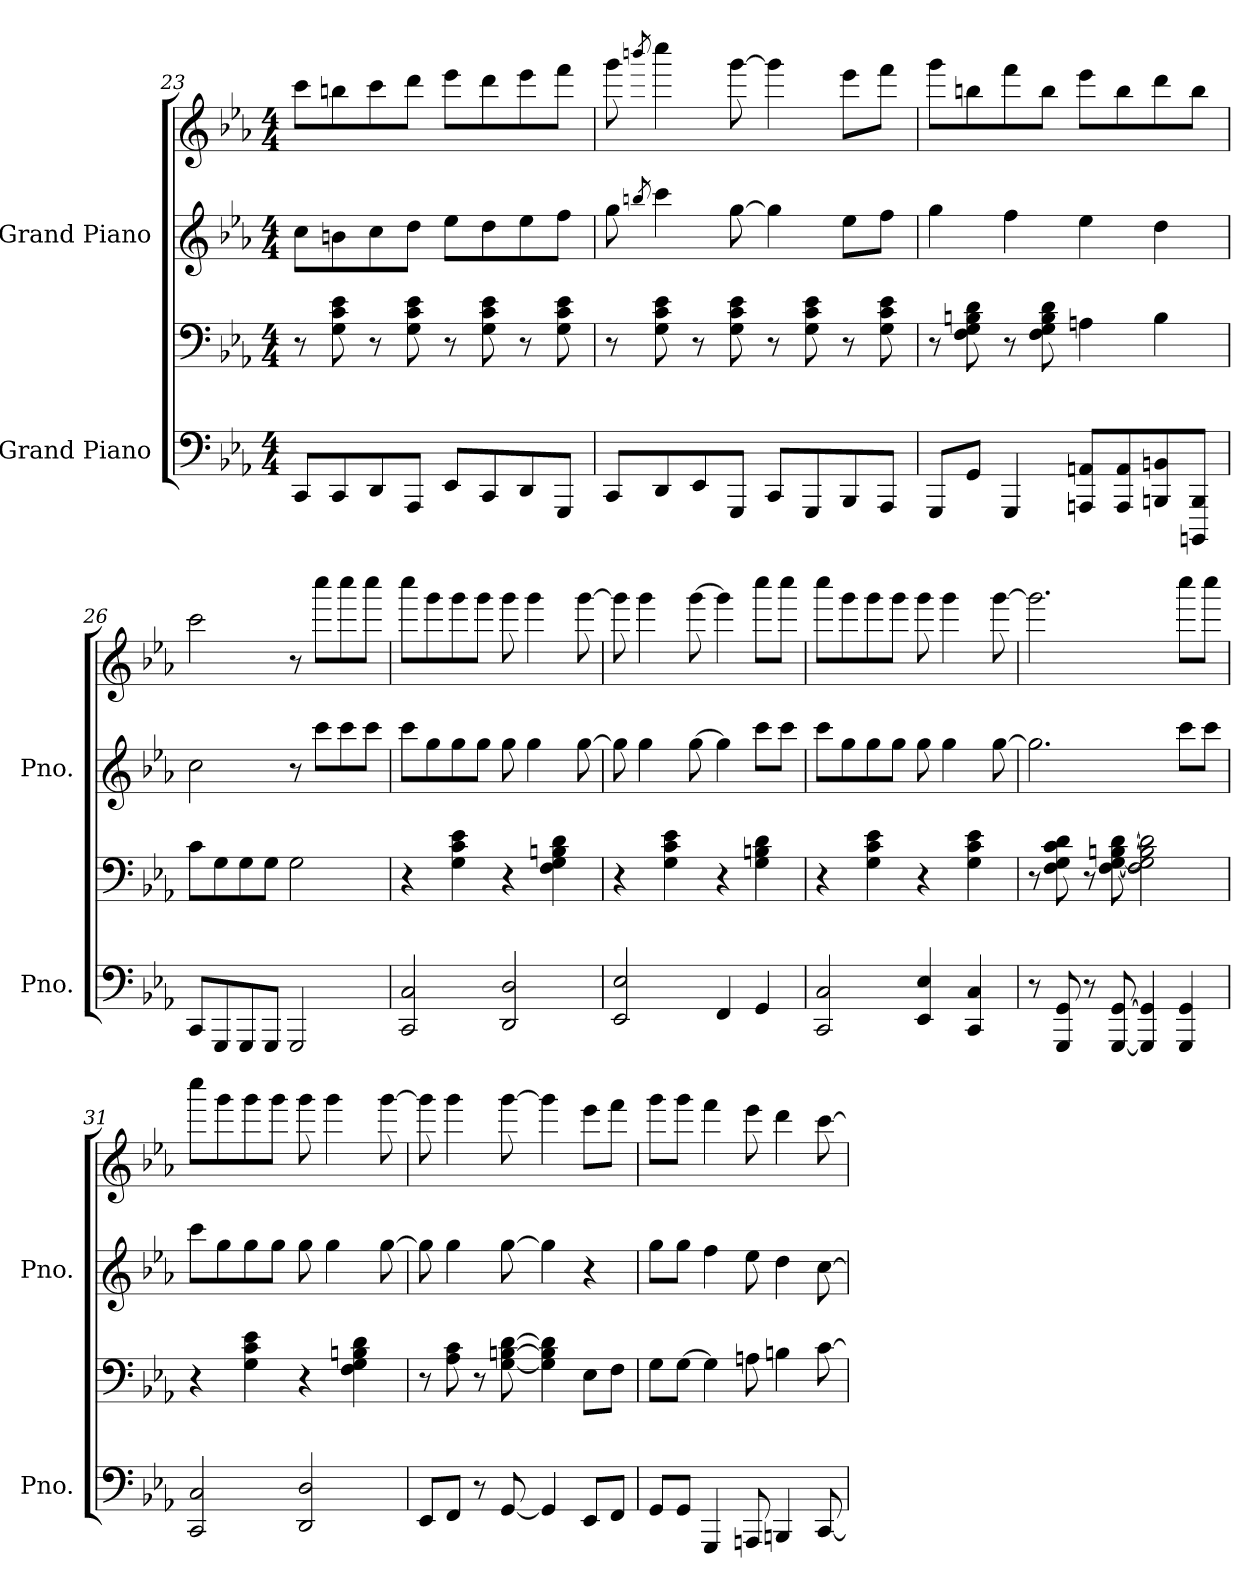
**kern	**kern	**kern	**kern
*part2	*part2	*part1	*part1
*staff4	*staff3	*staff2	*staff1
*I"Grand Piano	*	*I"Grand Piano	*
*I'Pno.	*	*I'Pno.	*
!!LO:LB:g=z
*clefF4	*clefF4	*clefG2	*clefG2
*k[b-e-a-]	*k[b-e-a-]	*k[b-e-a-]	*k[b-e-a-]
*M4/4	*M4/4	*M4/4	*M4/4
=23	=23	=23	=23
8CC/L	8r	8cc\L	8ccc\L
8CC/	8G\ 8c\ 8e-\	8bn\	8bbn\
8DD/	8r	8cc\	8ccc\
8AAA-/J	8G\ 8c\ 8e-\	8dd\J	8ddd\J
8EE-/L	8r	8ee-\L	8eee-\L
8CC/	8G\ 8c\ 8e-\	8dd\	8ddd\
8DD/	8r	8ee-\	8eee-\
8GGG/J	8G\ 8c\ 8e-\	8ff\J	8fff\J
=24	=24	=24	=24
8CC/L	8r	8gg\	8ggg\
.	.	8qbbn/	8qbbbn/
8DD/	8G\ 8c\ 8e-\	4ccc\	4cccc\
8EE-/	8r	.	.
8GGG/J	8G\ 8c\ 8e-\	[8gg\	[8ggg\
8CC/L	8r	4gg\]	4ggg\]
8GGG/	8G\ 8c\ 8e-\	.	.
8BBB-/	8r	8ee-\L	8eee-\L
8AAA-/J	8G\ 8c\ 8e-\	8ff\J	8fff\J
=25	=25	=25	=25
8GGG/L	8r	4gg\	8ggg\L
8GG/J	8F\ 8G\ 8Bn\ 8d\	.	8bbn\
4GGG/	8r	4ff\	8fff\
.	8F\ 8G\ 8B\ 8d\	.	8bb\J
8AAAn/ 8AAn/L	4An\	4ee-\	8eee-\L
8AAA/ 8AA/	.	.	8bb\
8BBBn/ 8BBn/	4B\	4dd\	8ddd\
8BBBBn/ 8BBB/J	.	.	8bb\J
!!LO:PB:g=z
=26	=26	=26	=26
8CC/L	8c\L	2cc\	2ccc\
8GGG/	8G\	.	.
8GGG/	8G\	.	.
8GGG/J	8G\J	.	.
2GGG/	2G\	8r	8r
.	.	8ccc\L	8cccc\L
.	.	8ccc\	8cccc\
.	.	8ccc\J	8cccc\J
=27	=27	=27	=27
2CC/ 2C/	4r	8ccc\L	8cccc\L
.	.	8gg\	8ggg\
.	4G\ 4c\ 4e-\	8gg\	8ggg\
.	.	8gg\J	8ggg\J
2DD/ 2D/	4r	8gg\	8ggg\
.	.	4gg\	4ggg\
.	4F\ 4G\ 4Bn\ 4d\	.	.
.	.	[8gg\	[8ggg\
=28	=28	=28	=28
2EE-/ 2E-/	4r	8gg\]	8ggg\]
.	.	4gg\	4ggg\
.	4G\ 4c\ 4e-\	.	.
.	.	[8gg\	[8ggg\
4FF/	4r	4gg\]	4ggg\]
4GG/	4G\ 4Bn\ 4d\	8ccc\L	8cccc\L
.	.	8ccc\J	8cccc\J
=29	=29	=29	=29
2CC/ 2C/	4r	8ccc\L	8cccc\L
.	.	8gg\	8ggg\
.	4G\ 4c\ 4e-\	8gg\	8ggg\
.	.	8gg\J	8ggg\J
4EE-/ 4E-/	4r	8gg\	8ggg\
.	.	4gg\	4ggg\
4CC/ 4C/	4G\ 4c\ 4e-\	.	.
.	.	[8gg\	[8ggg\
!!LO:LB:g=z
=30	=30	=30	=30
8r	8r	2.gg\]	2.ggg\]
8GGG/ 8GG/	8F\ 8G\ 8c\ 8d\	.	.
8r	8r	.	.
[8GGG/ [8GG/	[8F\ [8G\ [8Bn\ [8d\	.	.
4GGG/] 4GG/]	2F\] 2G\] 2B\] 2d\]	.	.
4GGG/ 4GG/	.	8ccc\L	8cccc\L
.	.	8ccc\J	8cccc\J
=31	=31	=31	=31
2CC/ 2C/	4r	8ccc\L	8cccc\L
.	.	8gg\	8ggg\
.	4G\ 4c\ 4e-\	8gg\	8ggg\
.	.	8gg\J	8ggg\J
2DD/ 2D/	4r	8gg\	8ggg\
.	.	4gg\	4ggg\
.	4F\ 4G\ 4Bn\ 4d\	.	.
.	.	[8gg\	[8ggg\
=32	=32	=32	=32
8EE-/L	8r	8gg\]	8ggg\]
8FF/J	8A-\ 8c\	4gg\	4ggg\
8r	8r	.	.
[8GG/	[8G\ [8Bn\ [8d\	[8gg\	[8ggg\
4GG/]	4G\] 4B\] 4d\]	4gg\]	4ggg\]
8EE-/L	8E-\L	4r	8eee-\L
8FF/J	8F\J	.	8fff\J
=33	=33	=33	=33
8GG/L	8G\L	8gg\L	8ggg\L
8GG/J	[8G\J	8gg\J	8ggg\J
4GGG/	4G\]	4ff\	4fff\
8AAAn/	8An\	8ee-\	8eee-\
4BBBn/	4Bn\	4dd\	4ddd\
[8CC/	[8c\	[8cc\	[8ccc\
=	=	=	=
*-	*-	*-	*-
